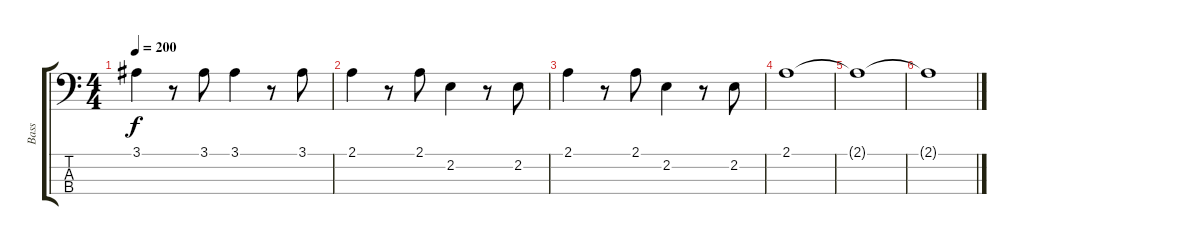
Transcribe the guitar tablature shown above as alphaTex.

\track ("Bass" "Bass") {instrument fretlessbass}
\staff {score tabs}
\tuning (G2 D2 A1 E1) {hide}
\ts (4 4)
\tempo 200
\clef f4
\ks c
3.1.4{dy f} r.8 3.1.8 3.1.4 r.8 3.1.8 |
2.1.4 r.8 2.1.8 2.2.4 r.8 2.2.8 |
2.1.4 r.8 2.1.8 2.2.4 r.8 2.2.8 |
2.1.1 |
2.1{t}.1 |
2.1{t}.1
